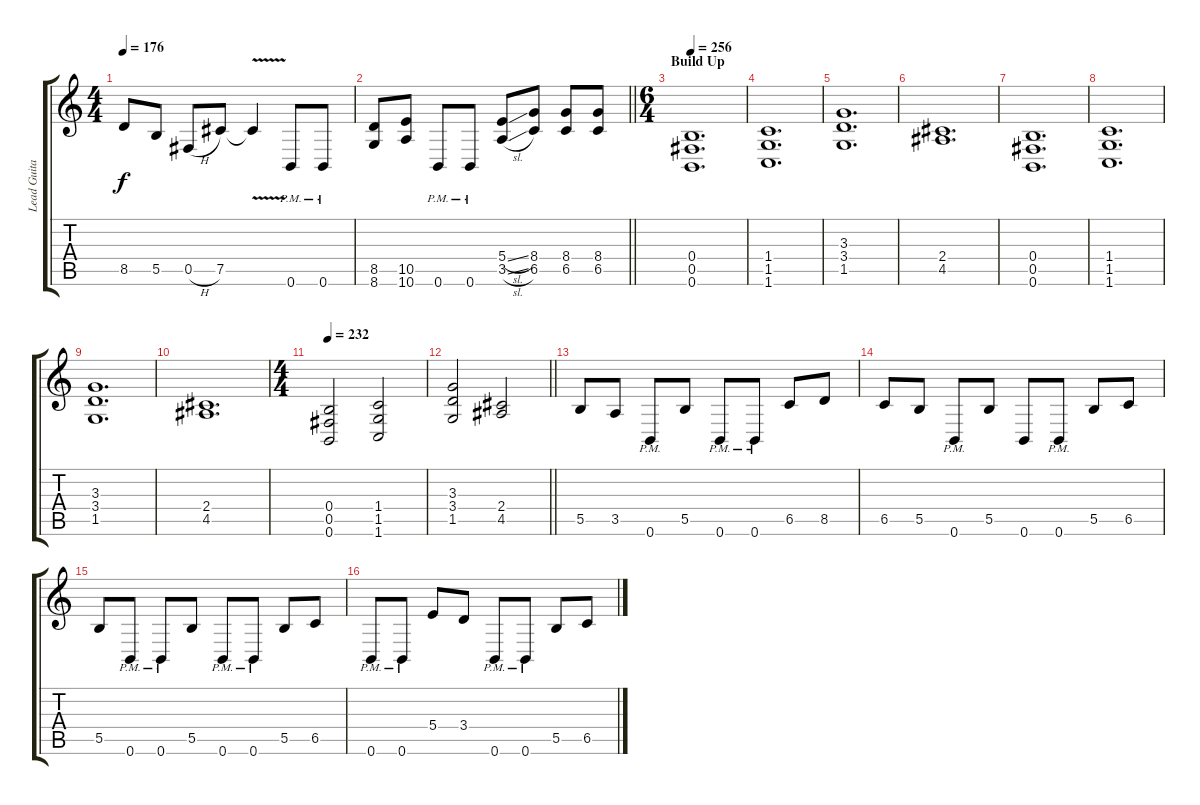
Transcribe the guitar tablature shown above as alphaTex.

\track ("Lead Guitar" "Lead Guita") {instrument distortionguitar}
\staff {score tabs}
\tuning (Db4 Ab3 E3 B2 Gb2 B1) {hide}
\ts (4 4)
\tempo 176
\clef g2
\ks c
8.5.8{dy f} 5.5.8 0.5{h}.8 7.5.8 7.5{v t}.4 0.6{pm}.8 0.6{pm}.8 |
\barLineRight lightlight
(8.5 8.6).8 (10.5 10.6).8 0.6{pm}.8 0.6{pm}.8 (5.4{sl} 3.5{sl}).8 (8.4 6.5).8 (8.4 6.5).8 (8.4 6.5).8 |
\ts (6 4)
\section ("" "Build Up")
\tempo 256
(0.4 0.5 0.6).1{d} |
(1.4 1.5 1.6).1{d} |
(3.3 3.4 1.5).1{d} |
(2.4 4.5).1{d} |
(0.4 0.5 0.6).1{d} |
(1.4 1.5 1.6).1{d} |
(3.3 3.4 1.5).1{d} |
(2.4 4.5).1{d} |
\ts (4 4)
\tempo 232
(0.4 0.5 0.6).2 (1.4 1.5 1.6).2 |
\barLineRight lightlight
(3.3 3.4 1.5).2 (2.4 4.5).2 |
\section ("" "")
5.5.8{volume 11} 3.5.8 0.6{pm}.8 5.5.8 0.6{pm}.8 0.6{pm}.8 6.5.8 8.5.8 |
6.5.8 5.5.8 0.6{pm}.8 5.5.8 0.6.8 0.6{pm}.8 5.5.8 6.5.8 |
5.5.8 0.6{pm}.8 0.6{pm}.8 5.5.8 0.6{pm}.8 0.6{pm}.8 5.5.8 6.5.8 |
0.6{pm}.8 0.6{pm}.8 5.4.8 3.4.8 0.6{pm}.8 0.6{pm}.8 5.5.8 6.5.8
